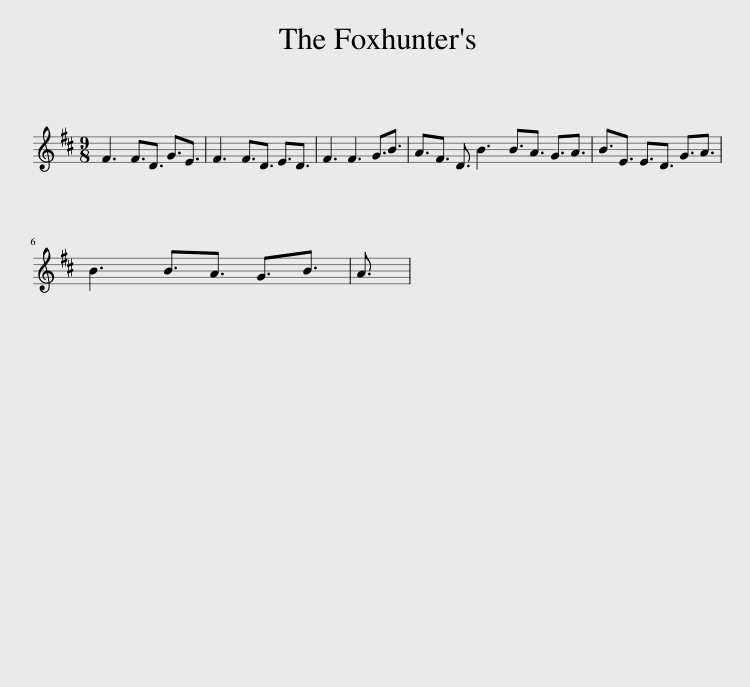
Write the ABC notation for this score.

X:1
L:1/8
M:9/8
I:linebreak $
K:D
V:1 treble
V:1
 F3 F3/2D3/2 G3/2E3/2 | F3 F3/2D3/2 E3/2D3/2 | F3 F3 G3/2B3/2 | A3/2F3/2 D3/2 B3 B3/2A3/2 G3/2A3/2 | B3/2E3/2 E3/2D3/2 G3/2A3/2 |$ %5
 B3 B3/2A3/2 G3/2B3/2 | A3/2 | %7
